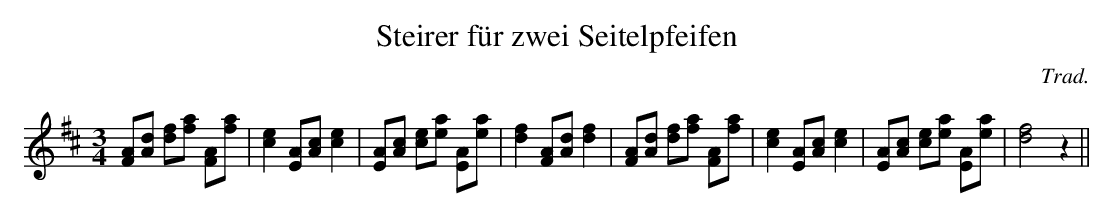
X:1
T:Steirer für zwei Seitelpfeifen
C:Trad.
M:3/4
L:1/8
K:D
[FA][Ad] [df][fa] [FA][fa] | [c2e2] [EA][Ac] [c2e2] | [EA][Ac] [ce][ea] [EA][ea] | [d2f2] [FA][Ad] [d2f2] | [FA][Ad] [df][fa] [FA][fa] | [c2e2] [EA][Ac] [c2e2] | [EA][Ac] [ce][ea] [EA][ea] | [d4f4] z2 ||
